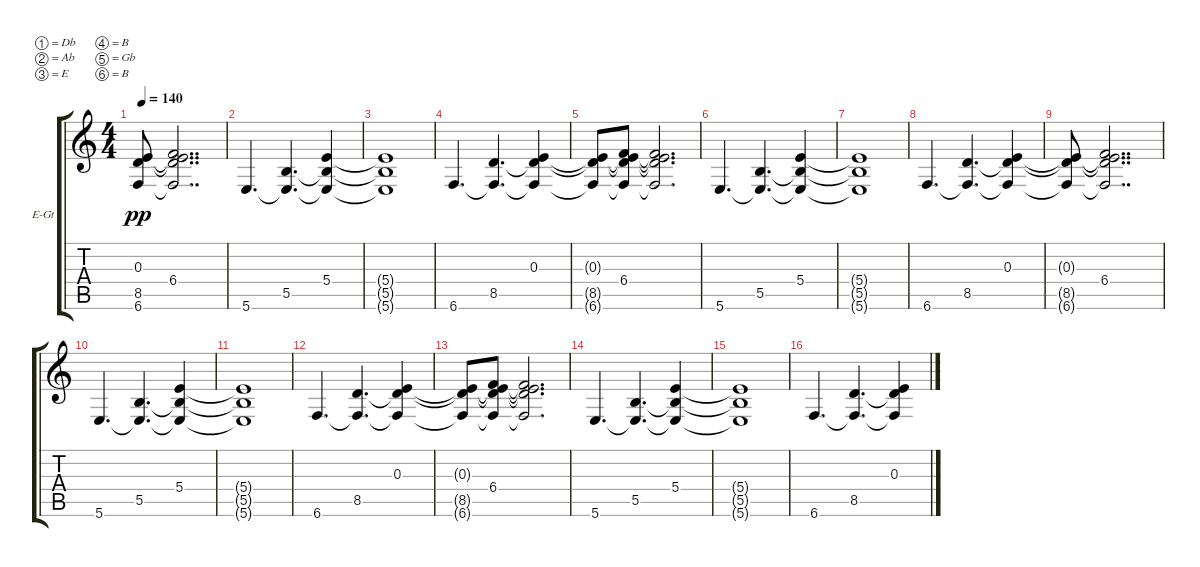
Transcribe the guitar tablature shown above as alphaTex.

\defaultSystemsLayout 4
\bracketExtendMode groupsimilarinstruments
\firstSystemTrackNameOrientation horizontal
\otherSystemsTrackNameOrientation horizontal
\track ("Electric Guitar" "E-Gt") {instrument distortionguitar}
\staff {score tabs}
\tuning (Db4 Ab3 E3 B2 Gb2 B1)
\ts (4 4)
\tempo 140
\clef g2
\ks c
(6.6{t} 8.5{t} 0.3{t}).8{dy pp} (6.6{t} 8.5{t} 0.3{t} 6.4).2{dd} |
5.6.4{d} (5.5 5.6{t}).4{d} (5.4 5.5{t} 5.6{t}).4 |
(5.6{t} 5.5{t} 5.4{t}).1 |
6.6.4{d} (8.5 6.6{t}).4{d} (0.3 6.6{t} 8.5{t}).4 |
(6.6{t} 8.5{t} 0.3{t}).8 (6.6{t} 8.5{t} 0.3{t} 6.4).8 (0.3{t} 6.4{t} 8.5{t} 6.6{t}).2{d} |
5.6.4{d} (5.5 5.6{t}).4{d} (5.4 5.5{t} 5.6{t}).4 |
(5.6{t} 5.5{t} 5.4{t}).1 |
6.6.4{d} (8.5 6.6{t}).4{d} (0.3 6.6{t} 8.5{t}).4 |
(6.6{t} 8.5{t} 0.3{t}).8 (6.6{t} 8.5{t} 0.3{t} 6.4).2{dd} |
5.6.4{d} (5.5 5.6{t}).4{d} (5.4 5.5{t} 5.6{t}).4 |
(5.6{t} 5.5{t} 5.4{t}).1 |
6.6.4{d} (8.5 6.6{t}).4{d} (0.3 6.6{t} 8.5{t}).4 |
(6.6{t} 8.5{t} 0.3{t}).8 (6.6{t} 8.5{t} 0.3{t} 6.4).8 (0.3{t} 6.4{t} 8.5{t} 6.6{t}).2{d} |
5.6.4{d} (5.5 5.6{t}).4{d} (5.4 5.5{t} 5.6{t}).4 |
(5.6{t} 5.5{t} 5.4{t}).1 |
6.6.4{d} (8.5 6.6{t}).4{d} (0.3 6.6{t} 8.5{t}).4
